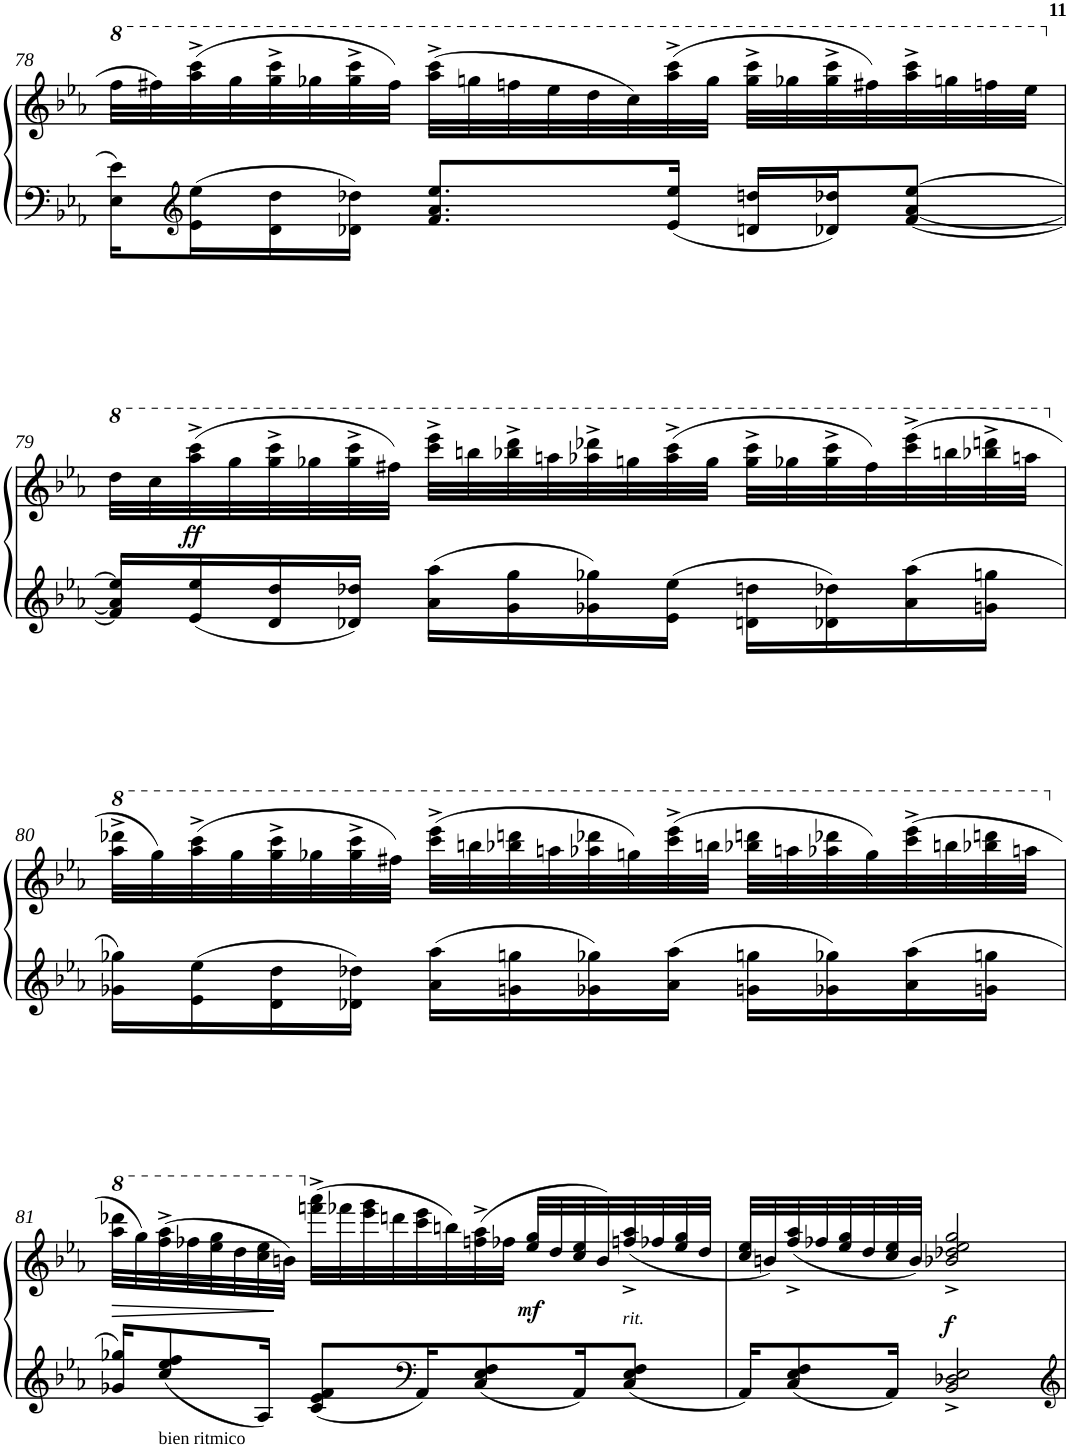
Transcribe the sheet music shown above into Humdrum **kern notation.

**kern	**kern	**dynam
*part1	*part1	*part1
*staff2	*staff1	*staff1/2
*I"Piano	*	*
*I'Pno	*	*
!!LO:PB:g=z
*clefF4	*clefG2	*
*k[b-e-a-]	*k[b-e-a-]	*
*c:	*c:	*
*M3/4	*M3/4	*
*	*8va	*
=78	=78	=78
16E-\ 16e-\LL	32fff\LLL	.
.	32fff#X\	.
*clefG2	*	*
16e-\ 16ee-\L	(>32aaa-\^> 32cccc\^>	.
.	32ggg\	.
16d\ 16dd\	32ggg\^> 32cccc\^>	.
.	32ggg-X\	.
16d-X\ 16dd-X\JJ	32ggg-\^> 32cccc\^>	.
.	32fff#\JJJ)	.
8.f/ 8.a-/ 8.ee-/L	(>32aaa-\^> 32cccc\^>LLL	.
.	32gggn\	.
.	32fffn\	.
.	32eee-\	.
.	32ddd\	.
.	32ccc\)	.
16e-/ 16ee-/Jk	(>32aaa-\^> 32cccc\^>	.
.	32ggg\JJJ	.
16dn/ 16ddn/LL	32ggg\^> 32cccc\^>LLL	.
.	32ggg-X\	.
16d-X/ 16dd-X/J	32ggg-\^> 32cccc\^>	.
.	32fff#X\)	.
[8f/ [8a-/ [8ee-/J	32aaa-\^> 32cccc\^>	.
.	32gggn\	.
.	32fffn\	.
.	32eee-\JJJ	.
!!LO:LB:g=z
=79	=79	=79
*	*X8va	*
*	*8va	*
16f/] 16a-/] 16ee-/]LL	32ddd\LLL	.
.	32ccc\	.
!	!	!LO:DY:b
16e-/ 16ee-/	(>32aaa-\^> 32cccc\^>	ff
.	32ggg\	.
16d/ 16dd/	32ggg\^> 32cccc\^>	.
.	32ggg-X\	.
16d-X/ 16dd-X/JJ	32ggg-\^> 32cccc\^>	.
.	32fff#X\JJJ)	.
16a-\ 16aa-\LL	32cccc\^> 32eeee-\^>LLL	.
.	32bbbn\	.
16g\ 16gg\	32bbb-X\^> 32dddd\^>	.
.	32aaan\	.
16g-X\ 16gg-X\	32aaa-X\^> 32dddd-X\^>	.
.	32gggn\	.
16e-\ 16ee-\JJ	(>32aaa-\^> 32cccc\^>	.
.	32ggg\JJJ	.
16dn\ 16ddn\LL	32ggg\^> 32cccc\^>LLL	.
.	32ggg-X\	.
16d-X\ 16dd-X\	32ggg-\^> 32cccc\^>	.
.	32fff#\)	.
16a-\ 16aa-\	(>32cccc\^> 32eeee-\^>	.
.	32bbbn\	.
16gn\ 16ggn\JJ	32bbb-X\^> 32ddddn\^>	.
.	32aaan\JJJ	.
!!LO:LB:g=z
=80	=80	=80
*	*X8va	*
*	*8va	*
16g-X\ 16gg-X\LL	32aaa-\^> 32dddd-X\^>LLL	.
.	32ggg\)	.
16e-\ 16ee-\	(>32aaa-\^> 32cccc\^>	.
.	32ggg\	.
16d\ 16dd\	32ggg\^> 32cccc\^>	.
.	32ggg-X\	.
16d-X\ 16dd-X\JJ	32ggg-\^> 32cccc\^>	.
.	32fff#X\JJJ)	.
16a-\ 16aa-\LL	(>32cccc\^> 32eeee-\^>LLL	.
.	32bbbn\	.
16gn\ 16ggn\	32bbb-X\ 32ddddn\	.
.	32aaan\	.
16g-X\ 16gg-X\	32aaa-X\ 32dddd-X\	.
.	32gggn\)	.
16a-\ 16aa-\JJ	(>32cccc\^> 32eeee-\^>	.
.	32bbbn\JJJ	.
16gn\ 16ggn\LL	32bbb-X\ 32ddddn\LLL	.
.	32aaan\	.
16g-X\ 16gg-X\	32aaa-X\ 32dddd-X\	.
.	32ggg\)	.
16a-\ 16aa-\	(>32cccc\^> 32eeee-\^>	.
.	32bbbn\	.
16gn\ 16ggn\JJ	32bbb-X\ 32ddddn\	.
.	32aaan\JJJ	.
!!LO:LB:g=z
=81	=81	=81
*	*X8va	*
!	!	!LO:HP:b
16g-X/ 16gg-X/KL	32aaa-\ 32dddd-X\LLL	>
*	*8va	*
.	32ggg\)	.
!LO:TX:b:t=bien ritmico	!	!
8cc/ 8ee-/ 8ff/	(>32fff\^> 32aaa-\^>	.
.	32fff-X\	.
.	32eee-\ 32ggg\	.
.	32ddd\	.
16A-/Jk	32ccc\ 32eee-\	.
.	32bbn\JJJ)	]
*	*X8va	*
8c/ 8e-/ 8f/L	(>32fffn\^> 32aaa-\^>LLL	.
.	32fff-X\	.
.	32eee-\ 32ggg\	.
.	32dddn\	.
*clefF4	*	*
16AA-/K	32ccc\ 32eee-\	.
.	32bbn\)	.
8C/ 8E-/ 8F/	(>32ffn\^> 32aa-\^>	.
.	32ff-X\JJJ	.
!	!	!LO:DY:b
.	32ee-/ 32gg/LLL	mf
.	32dd/	.
16AA-/K	32cc/ 32ee-/	.
.	32b/)	.
!	!LO:TX:b:i:t=rit.	!
8C/ 8E-/ 8F/J	(<32ffn/^< 32aa-/^<	.
.	32ff-X/	.
.	32ee-/ 32gg/	.
.	32dd/JJJ	.
=82	=82	=82
16AA-/KL	32cc/ 32ee-/LLL	.
.	32bn/)	.
8C/ 8E-/ 8F/	(<32ff/^< 32aa-/^<	.
.	32ff-X/	.
.	32ee-/ 32gg/	.
.	32dd/	.
16AA-/Jk	32cc/ 32ee-/	.
.	32b/JJJ)	.
!	!	!LO:DY:b
2BB-/^< 2D-X/^< 2E-/^<	2b-X/^< 2dd-X/^< 2ee-/^< 2gg/^<	f
=	=	=
*-	*-	*-
